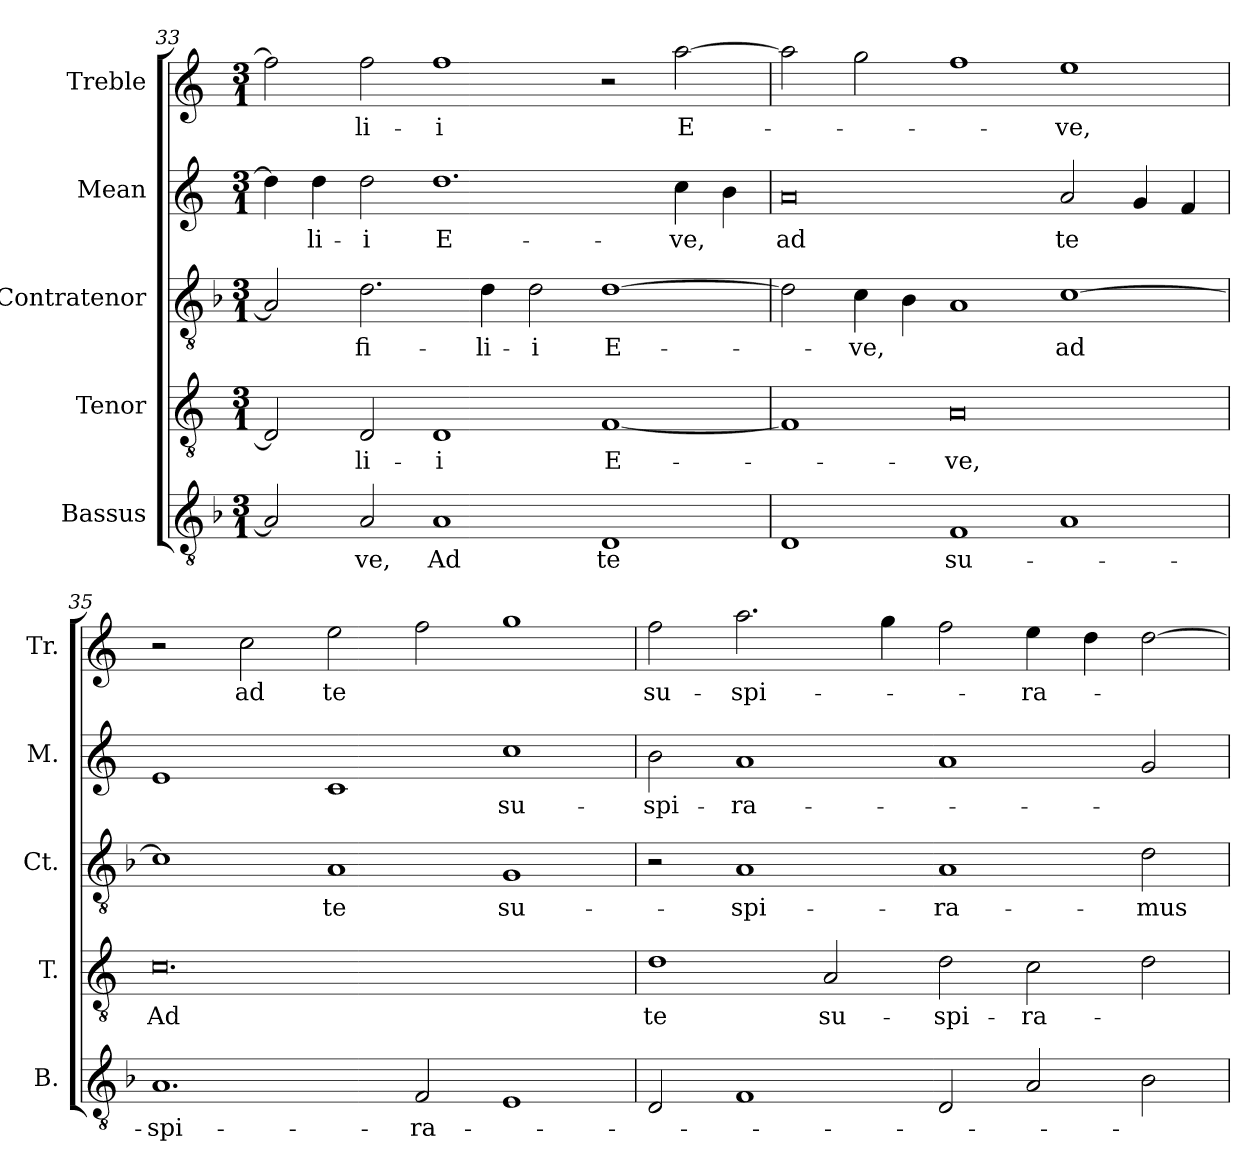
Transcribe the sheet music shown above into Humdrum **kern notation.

**kern	**text	**kern	**text	**kern	**text	**kern	**text	**kern	**text
*part5	*part5	*part4	*part4	*part3	*part3	*part2	*part2	*part1	*part1
*staff5	*staff5	*staff4	*staff4	*staff3	*staff3	*staff2	*staff2	*staff1	*staff1
*I"Bassus	*	*I"Tenor	*	*I"Contratenor	*	*I"Mean	*	*I"Treble	*
*I'B.	*	*I'T.	*	*I'Ct.	*	*I'M.	*	*I'Tr.	*
!!LO:PB:g=z
*clefGv2	*	*clefGv2	*	*clefGv2	*	*clefG2	*	*clefG2	*
*ITrd7c12	*	*ITrd7c12	*	*ITrd7c12	*	*	*	*	*
*k[b-]	*	*k[]	*	*k[b-]	*	*k[]	*	*k[]	*
*F:	*	*	*	*F:	*	*C:	*	*C:	*
*M3/1	*	*M3/1	*	*M3/1	*	*M3/1	*	*M3/1	*
=33	=33	=33	=33	=33	=33	=33	=33	=33	=33
2AAi/]	.	2DDi/]	.	2AAi/]	.	4ddi\]	.	2ffi\]	.
!	!	!	!	!	!	!	!LO:LY:b:color=#000000	!	!
.	.	.	.	.	.	4ddi\	-li-	.	.
!	!LO:LY:b:color=#000000	!	!	!	!	!	!	!	!
!	!	!	!LO:LY:b:color=#000000	!	!	!	!	!	!
!	!	!	!	!	!LO:LY:b:color=#000000	!	!	!	!
!	!	!	!	!	!	!	!LO:LY:b:color=#000000	!	!
!	!	!	!	!	!	!	!	!	!LO:LY:b:color=#000000
2AAi/	-ve,	2DDi/	-li-	2.Di\	fi-	2ddi\	-i	2ffi\	-li-
!	!LO:LY:b:color=#000000	!	!	!	!	!	!	!	!
!	!	!	!LO:LY:b:color=#000000	!	!	!	!	!	!
!	!	!	!	!	!	!	!LO:LY:b:color=#000000	!	!
!	!	!	!	!	!	!	!	!	!LO:LY:b:color=#000000
1AAi	Ad	1DDi	-i	.	.	1.ddi	E-	1ffi	-i
!	!	!	!	!	!LO:LY:b:color=#000000	!	!	!	!
.	.	.	.	4Di\	-li-	.	.	.	.
!	!	!	!	!	!LO:LY:b:color=#000000	!	!	!	!
.	.	.	.	2Di\	-i	.	.	.	.
!	!LO:LY:b:color=#000000	!	!	!	!	!	!	!	!
!	!	!	!LO:LY:b:color=#000000	!	!	!	!	!	!
!	!	!	!	!	!LO:LY:b:color=#000000	!	!	!	!
1DDi	te	[<1FFi	E-	[>1Di	E-	.	.	2r	.
!	!	!	!	!	!	!	!LO:LY:b:color=#000000	!	!
!	!	!	!	!	!	!	!	!	!LO:LY:b:color=#000000
.	.	.	.	.	.	4cci\	-ve,	[>2aai\	E-
.	.	.	.	.	.	4bi\	.	.	.
=34`	=34`	=34`	=34`	=34`	=34`	=34`	=34`	=34`	=34`
!	!	!	!	!	!	!	!LO:LY:b:color=#000000	!	!
1DDi	.	1FFi]	.	2Di\]	.	0ai	ad	2aai\]	.
!	!	!	!	!	!LO:LY:b:color=#000000	!	!	!	!
.	.	.	.	4Ci\	-ve,	.	.	2ggi\	.
.	.	.	.	4BB-i\	.	.	.	.	.
!	!LO:LY:b:color=#000000	!	!	!	!	!	!	!	!
!	!	!	!LO:LY:b:color=#000000	!	!	!	!	!	!
1FFi	su-	0AAi	-ve,	1AAi	.	.	.	1ffi	.
!	!	!	!	!	!LO:LY:b:color=#000000	!	!	!	!
!	!	!	!	!	!	!	!LO:LY:b:color=#000000	!	!
!	!	!	!	!	!	!	!	!	!LO:LY:b:color=#000000
1AAi	.	.	.	[>1Ci	ad	2ai/	te	1eei	-ve,
.	.	.	.	.	.	4gi/	.	.	.
.	.	.	.	.	.	4fi/	.	.	.
=35`	=35`	=35`	=35`	=35`	=35`	=35`	=35`	=35`	=35`
!	!LO:LY:b:color=#000000	!	!	!	!	!	!	!	!
!	!	!	!LO:LY:b:color=#000000	!	!	!	!	!	!
1.AAi	-spi-	0.Ci	Ad	1Ci]	.	1ei	.	2r	.
!	!	!	!	!	!	!	!	!	!LO:LY:b:color=#000000
.	.	.	.	.	.	.	.	2cci\	ad
!	!	!	!	!	!LO:LY:b:color=#000000	!	!	!	!
!	!	!	!	!	!	!	!	!	!LO:LY:b:color=#000000
.	.	.	.	1AAi	te	1ci	.	2eei\	te
!	!LO:LY:b:color=#000000	!	!	!	!	!	!	!	!
2FFi/	-ra-	.	.	.	.	.	.	2ffi\	.
!	!	!	!	!	!LO:LY:b:color=#000000	!	!	!	!
!	!	!	!	!	!	!	!LO:LY:b:color=#000000	!	!
1EEi	.	.	.	1GGi	su-	1cci	su-	1ggi	.
!!LO:LB:g=z
=36`	=36`	=36`	=36`	=36`	=36`	=36`	=36`	=36`	=36`
!	!	!	!LO:LY:b:color=#000000	!	!	!	!	!	!
!	!	!	!	!	!	!	!LO:LY:b:color=#000000	!	!
!	!	!	!	!	!	!	!	!	!LO:LY:b:color=#000000
2DDi/	.	1Di	te	2r	.	2bi\	-spi-	2ffi\	su-
!	!	!	!	!	!LO:LY:b:color=#000000	!	!	!	!
!	!	!	!	!	!	!	!LO:LY:b:color=#000000	!	!
!	!	!	!	!	!	!	!	!	!LO:LY:b:color=#000000
1FFi	.	.	.	1AAi	-spi-	1ai	-ra-	2.aai\	-spi-
!	!	!	!LO:LY:b:color=#000000	!	!	!	!	!	!
.	.	2AAi/	su-	.	.	.	.	.	.
.	.	.	.	.	.	.	.	4ggi\	.
!	!	!	!LO:LY:b:color=#000000	!	!	!	!	!	!
!	!	!	!	!	!LO:LY:b:color=#000000	!	!	!	!
2DDi/	.	2Di\	-spi-	1AAi	-ra-	1ai	.	2ffi\	.
!	!	!	!LO:LY:b:color=#000000	!	!	!	!	!	!
!	!	!	!	!	!	!	!	!	!LO:LY:b:color=#000000
2AAi/	.	2Ci\	-ra-	.	.	.	.	4eei\	-ra-
.	.	.	.	.	.	.	.	4ddi\	.
!	!	!	!	!	!LO:LY:b:color=#000000	!	!	!	!
2BB-i\	.	2Di\	.	2Di\	-mus	2gi/	.	[>2ddi\	.
=`	=`	=`	=`	=`	=`	=`	=`	=`	=`
*-	*-	*-	*-	*-	*-	*-	*-	*-	*-
